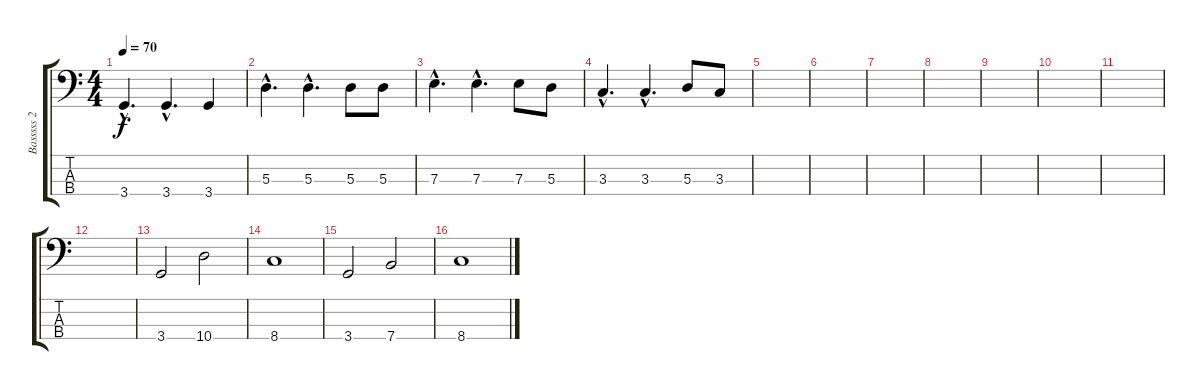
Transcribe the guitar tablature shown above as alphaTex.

\track ("Basssss 2" "Basssss 2") {instrument fretlessbass}
\staff {score tabs}
\tuning (G2 D2 A1 E1) {hide}
\ts (4 4)
\tempo 70
\clef f4
\ks c
3.4{hac}.4{d dy f} 3.4{hac}.4{d} 3.4.4 |
5.3{hac}.4{d} 5.3{hac}.4{d} 5.3.8 5.3.8 |
7.3{hac}.4{d} 7.3{hac}.4{d} 7.3.8 5.3.8 |
3.3{hac}.4{d} 3.3{hac}.4{d} 5.3.8 3.3.8 |
|
|
|
|
|
|
|
|
3.4.2 10.4.2 |
8.4.1 |
3.4.2 7.4.2 |
8.4.1
